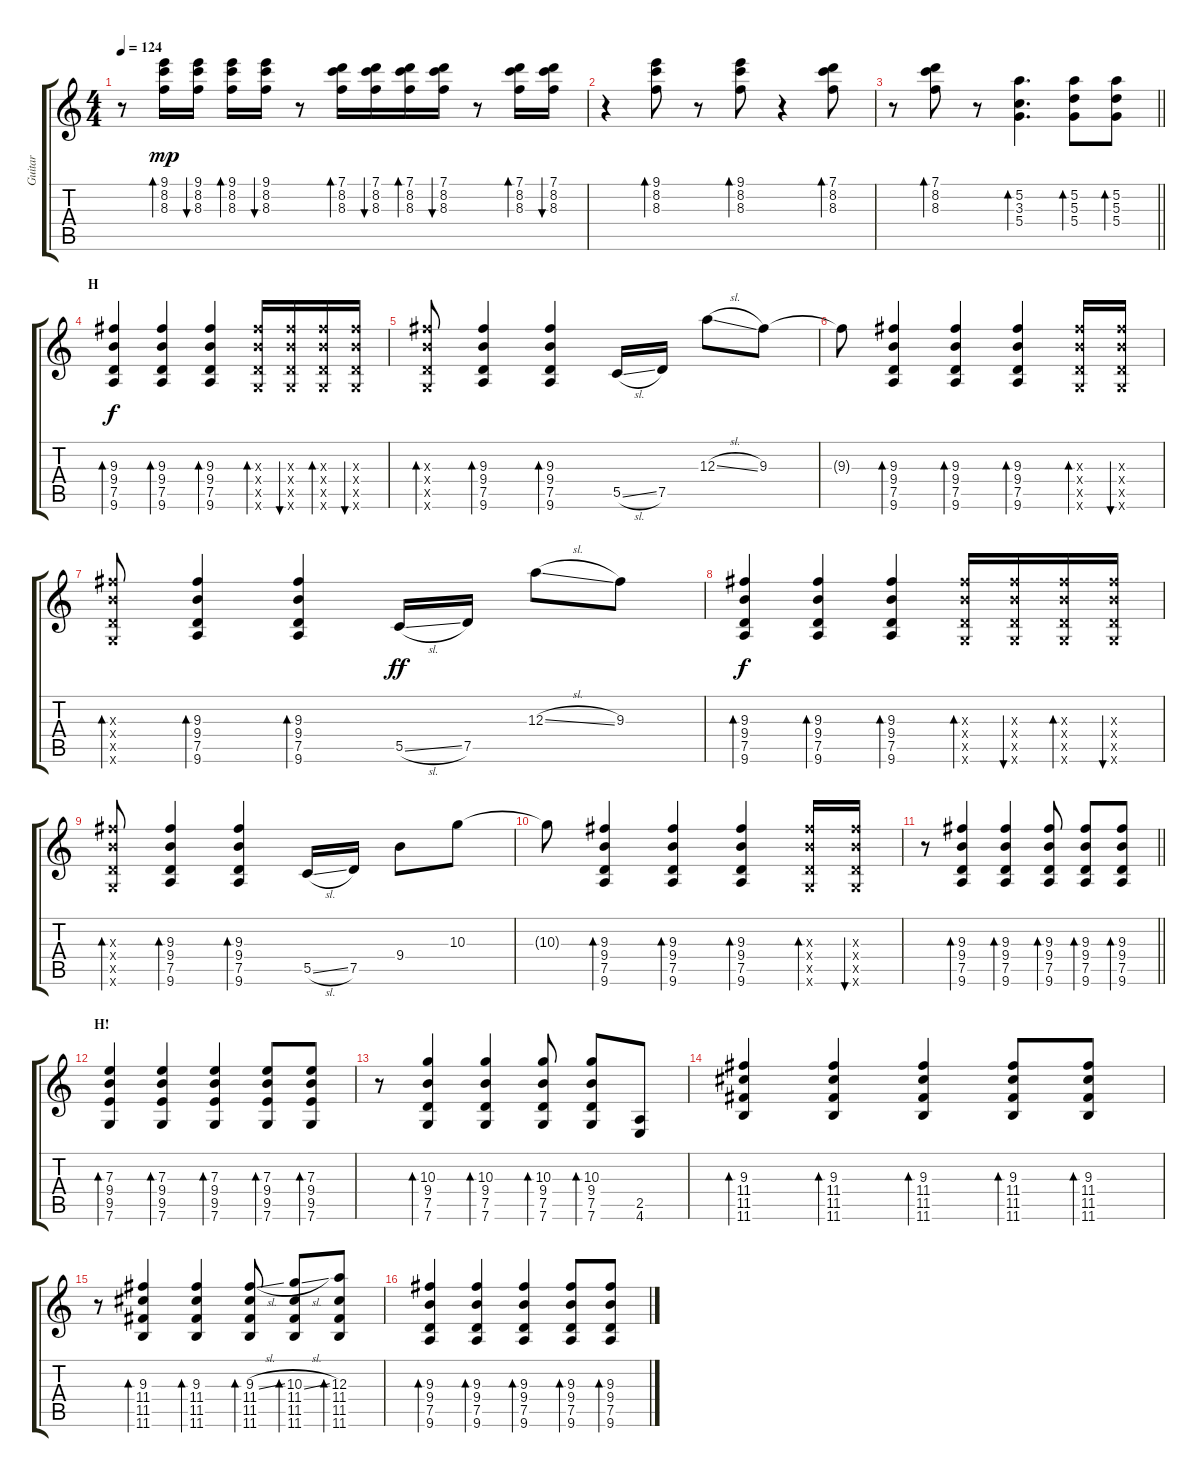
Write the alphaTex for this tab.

\track ("Guitar" "Guitar") {instrument distortionguitar}
\staff {score tabs}
\tuning (G4 E4 A3 D3 G2 C2) {hide}
\ts (4 4)
\tempo 124
\clef g2
\ks c
r.8{dy mp} (9.1 8.2 8.3).16{bd 60} (9.1 8.2 8.3).16{bu 60} (9.1 8.2 8.3).16{bd 60} (9.1 8.2 8.3).16{bu 60} r.8 (7.1 8.2 8.3).16{bd 60} (7.1 8.2 8.3).16{bu 60} (7.1 8.2 8.3).16{bd 60} (7.1 8.2 8.3).16{bu 60} r.8 (7.1 8.2 8.3).16{bd 60} (7.1 8.2 8.3).16{bu 60} |
r.4 (9.1 8.2 8.3).8{bd 60} r.8 (9.1 8.2 8.3).8{bd 60} r.4 (7.1 8.2 8.3).8{bd 60} |
\barLineRight lightlight
r.8 (7.1 8.2 8.3).8{bd 60} r.8 (5.2 3.3 5.4).4{d bd 60} (5.2 5.3 5.4).8{bd 60} (5.2 5.3 5.4).8{bd 60} |
\section ("" "H")
(9.3 9.4 7.5 9.6).4{bd 60 dy f} (9.3 9.4 7.5 9.6).4{bd 60} (9.3 9.4 7.5 9.6).4{bd 60} (9.3{x} 9.4{x} 7.5{x} 7.6{x}).16{bd 60} (9.3{x} 9.4{x} 7.5{x} 7.6{x}).16{bu 60} (9.3{x} 9.4{x} 7.5{x} 7.6{x}).16{bd 60} (9.3{x} 9.4{x} 7.5{x} 7.6{x}).16{bu 60} |
(9.3{x} 9.4{x} 7.5{x} 7.6{x}).8{bd 60} (9.3 9.4 7.5 9.6).4{bd 60} (9.3 9.4 7.5 9.6).4{bd 60} 5.5{sl}.16 7.5.16 12.3{sl}.8 9.3.8 |
9.3{t}.8 (9.3 9.4 7.5 9.6).4{bd 60} (9.3 9.4 7.5 9.6).4{bd 60} (9.3 9.4 7.5 9.6).4{bd 60} (9.3{x} 9.4{x} 7.5{x} 7.6{x}).16{bd 60} (9.3{x} 9.4{x} 7.5{x} 7.6{x}).16{bu 60} |
(9.3{x} 9.4{x} 7.5{x} 7.6{x}).8{bd 60} (9.3 9.4 7.5 9.6).4{bd 60} (9.3 9.4 7.5 9.6).4{bd 60} 5.5{sl}.16{dy ff} 7.5.16 12.3{sl}.8 9.3.8 |
(9.3 9.4 7.5 9.6).4{bd 60 dy f} (9.3 9.4 7.5 9.6).4{bd 60} (9.3 9.4 7.5 9.6).4{bd 60} (9.3{x} 9.4{x} 7.5{x} 7.6{x}).16{bd 60} (9.3{x} 9.4{x} 7.5{x} 7.6{x}).16{bu 60} (9.3{x} 9.4{x} 7.5{x} 7.6{x}).16{bd 60} (9.3{x} 9.4{x} 7.5{x} 7.6{x}).16{bu 60} |
(9.3{x} 9.4{x} 7.5{x} 7.6{x}).8{bd 60} (9.3 9.4 7.5 9.6).4{bd 60} (9.3 9.4 7.5 9.6).4{bd 60} 5.5{sl}.16 7.5.16 9.4.8 10.3.8 |
10.3{t}.8 (9.3 9.4 7.5 9.6).4{bd 60} (9.3 9.4 7.5 9.6).4{bd 60} (9.3 9.4 7.5 9.6).4{bd 60} (9.3{x} 9.4{x} 7.5{x} 7.6{x}).16{bd 60} (9.3{x} 9.4{x} 7.5{x} 7.6{x}).16{bu 60} |
\barLineRight lightlight
r.8 (9.3 9.4 7.5 9.6).4{bd 60} (9.3 9.4 7.5 9.6).4{bd 60} (9.3 9.4 7.5 9.6).8{bd 60} (9.3 9.4 7.5 9.6).8{bd 60} (9.3 9.4 7.5 9.6).8{bd 60} |
\section ("" "H!")
(7.3 9.4 9.5 7.6).4{bd 60} (7.3 9.4 9.5 7.6).4{bd 60} (7.3 9.4 9.5 7.6).4{bd 60} (7.3 9.4 9.5 7.6).8{bd 60} (7.3 9.4 9.5 7.6).8{bd 60} |
r.8 (10.3 9.4 7.5 7.6).4{bd 60} (10.3 9.4 7.5 7.6).4{bd 60} (10.3 9.4 7.5 7.6).8{bd 60} (10.3 9.4 7.5 7.6).8{bd 60} (2.5 4.6).8 |
(9.3 11.4 11.5 11.6).4{bd 60} (9.3 11.4 11.5 11.6).4{bd 60} (9.3 11.4 11.5 11.6).4{bd 60} (9.3 11.4 11.5 11.6).8{bd 60} (9.3 11.4 11.5 11.6).8{bd 60} |
r.8 (9.3 11.4 11.5 11.6).4{bd 60} (9.3 11.4 11.5 11.6).4{bd 60} (9.3{sl} 11.4 11.5 11.6).8{bd 60} (10.3{sl} 11.4 11.5 11.6).8{bd 60} (12.3 11.4 11.5 11.6).8{bd 60} |
(9.3 9.4 7.5 9.6).4{bd 60} (9.3 9.4 7.5 9.6).4{bd 60} (9.3 9.4 7.5 9.6).4{bd 60} (9.3 9.4 7.5 9.6).8{bd 60} (9.3 9.4 7.5 9.6).8{bd 60}
